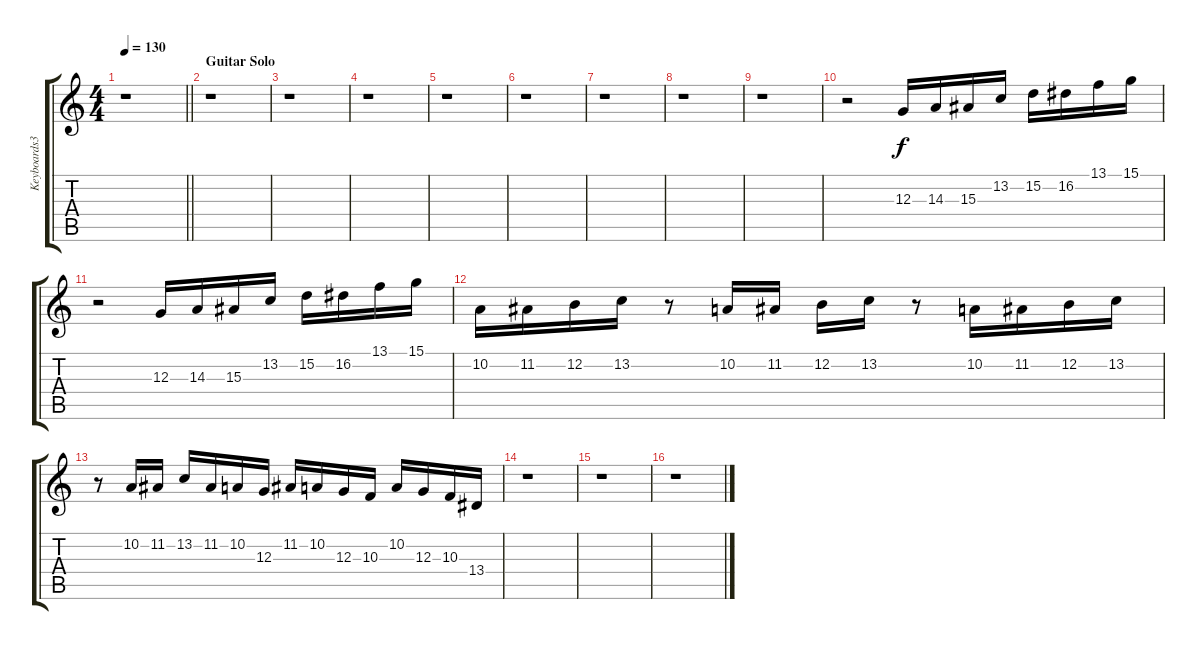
\track ("Keyboards3" "Keyboards3") {instrument acousticgrandpiano}
\staff {score tabs}
\tuning (E4 B3 G3 D3 A2 E2) {hide}
\ts (4 4)
\tempo 130
\clef g2
\barLineRight lightlight
\ks c
r.1{dy f} |
\section ("" "Guitar Solo")
r.1 |
r.1 |
r.1 |
r.1 |
r.1 |
r.1 |
r.1 |
r.1 |
r.2 12.3.16 14.3.16 15.3.16 13.2.16 15.2.16 16.2.16 13.1.16 15.1.16 |
r.2 12.3.16 14.3.16 15.3.16 13.2.16 15.2.16 16.2.16 13.1.16 15.1.16 |
10.2.16 11.2.16 12.2.16 13.2.16 r.8 10.2.16 11.2.16 12.2.16 13.2.16 r.8 10.2.16 11.2.16 12.2.16 13.2.16 |
r.8 10.2.16 11.2.16 13.2.16 11.2.16 10.2.16 12.3.16 11.2.16 10.2.16 12.3.16 10.3.16 10.2.16 12.3.16 10.3.16 13.4.16 |
r.1 |
r.1 |
r.1
